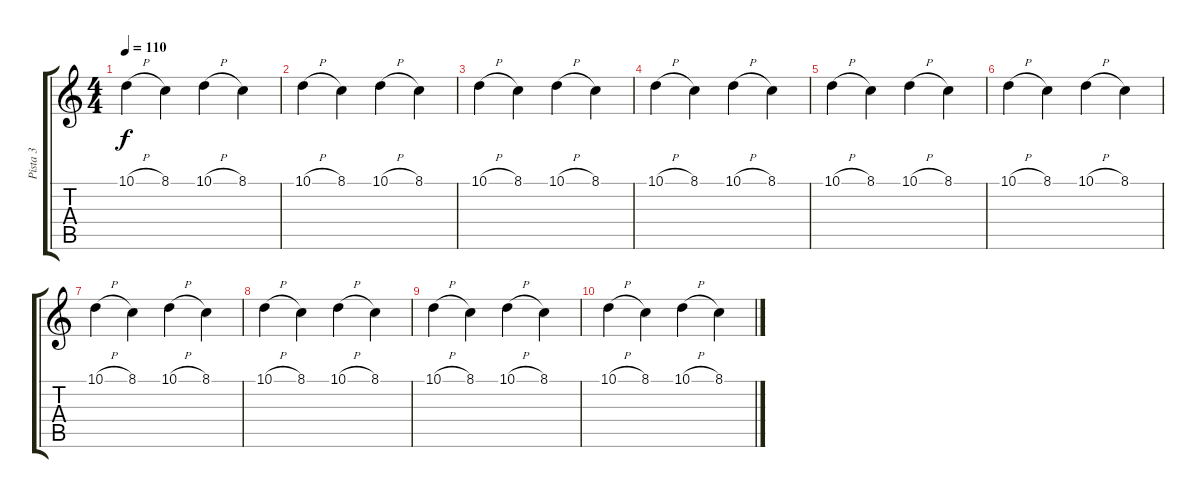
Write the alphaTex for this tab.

\track ("Pista 3" "Pista 3") {instrument synthvoice}
\staff {score tabs}
\tuning (E4 B3 G3 D3 A2 E2) {hide}
\ts (4 4)
\tempo 110
\clef g2
\ks c
10.1{h}.4{dy f} 8.1.4 10.1{h}.4 8.1.4 |
10.1{h}.4 8.1.4 10.1{h}.4 8.1.4 |
10.1{h}.4 8.1.4 10.1{h}.4 8.1.4 |
10.1{h}.4 8.1.4 10.1{h}.4 8.1.4 |
10.1{h}.4 8.1.4 10.1{h}.4 8.1.4 |
10.1{h}.4 8.1.4 10.1{h}.4 8.1.4 |
10.1{h}.4 8.1.4 10.1{h}.4 8.1.4 |
10.1{h}.4 8.1.4 10.1{h}.4 8.1.4 |
10.1{h}.4 8.1.4 10.1{h}.4 8.1.4 |
10.1{h}.4 8.1.4 10.1{h}.4 8.1.4
